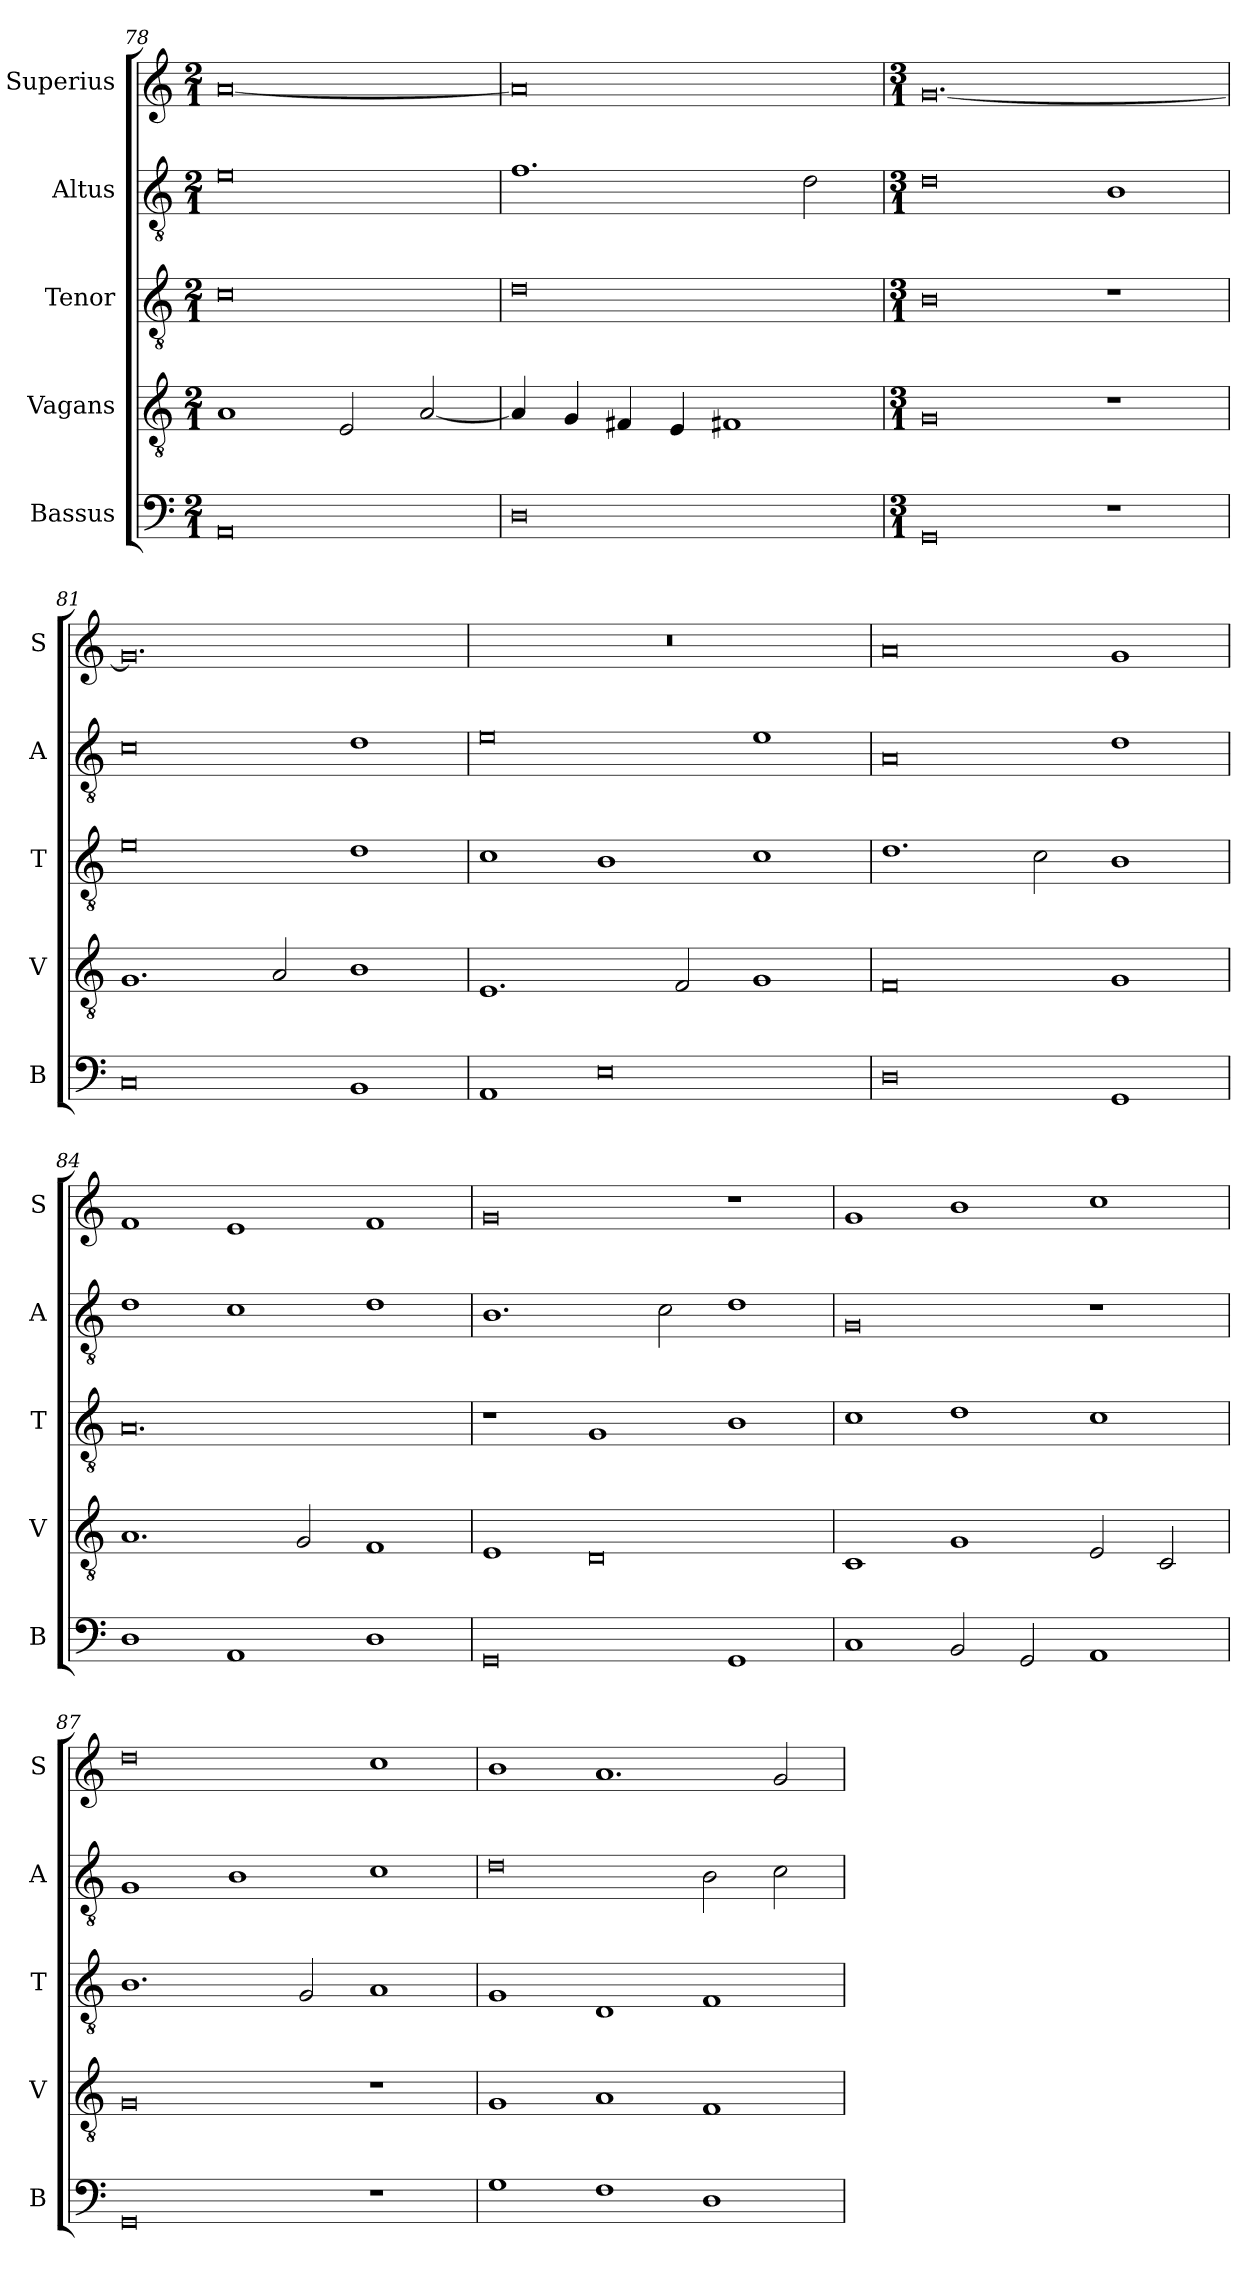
**kern	**kern	**kern	**kern	**kern
*part5	*part4	*part3	*part2	*part1
*staff5	*staff4	*staff3	*staff2	*staff1
*I"Bassus	*I"Vagans	*I"Tenor	*I"Altus	*I"Superius
*I'B	*I'V	*I'T	*I'A	*I'S
*clefF4	*clefGv2	*clefGv2	*clefGv2	*clefG2
*k[]	*k[]	*k[]	*k[]	*k[]
*M2/1	*M2/1	*M2/1	*M2/1	*M2/1
=78	=78	=78	=78	=78
0AA	1A	0c	0e	[0a
.	2E/	.	.	.
.	[2A/	.	.	.
=79	=79	=79	=79	=79
0D	4A/]	0d	1.f	0a]
.	4G/	.	.	.
.	4F#X/	.	.	.
.	4E/	.	.	.
.	1F#X	.	.	.
.	.	.	2d\	.
=80	=80	=80	=80	=80
*M3/1	*M3/1	*M3/1	*M3/1	*M3/1
0GG	0G	0B	0d	[0.g
1r	1r	1r	1B	.
=81	=81	=81	=81	=81
0C	1.G	0e	0c	0.g]
.	2A/	.	.	.
1BB	1B	1d	1d	.
=82	=82	=82	=82	=82
1AA	1.E	1c	0e	0.r
0E	.	1B	.	.
.	2F/	.	.	.
.	1G	1c	1e	.
=83	=83	=83	=83	=83
0D	0F	1.d	0A	0a
.	.	2c\	.	.
1GG	1G	1B	1d	1g
=84	=84	=84	=84	=84
1D	1.A	0.A	1d	1f
1AA	.	.	1c	1e
.	2G/	.	.	.
1D	1F	.	1d	1f
=85	=85	=85	=85	=85
0GG	1E	1r	1.B	0g
.	0D	1G	.	.
.	.	.	2c\	.
1GG	.	1B	1d	1r
=86	=86	=86	=86	=86
1C	1C	1c	0G	1g
2BB/	1G	1d	.	1b
2GG/	.	.	.	.
1AA	2E/	1c	1r	1cc
.	2C/	.	.	.
=87	=87	=87	=87	=87
0GG	0G	1.B	1G	0dd
.	.	.	1B	.
.	.	2G/	.	.
1r	1r	1A	1c	1cc
=88	=88	=88	=88	=88
1G	1G	1G	0d	1b
1F	1A	1D	.	1.a
1D	1F	1F	2B\	.
.	.	.	2c\	2g/
=	=	=	=	=
*-	*-	*-	*-	*-
